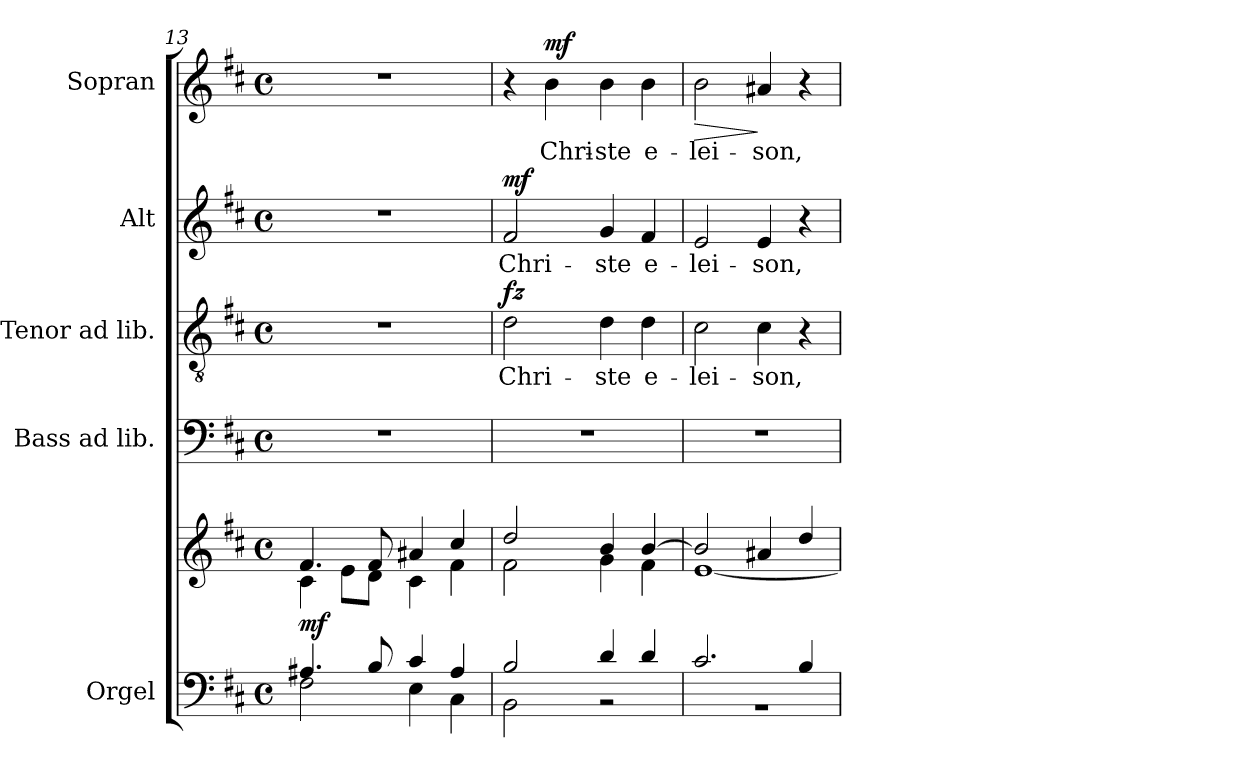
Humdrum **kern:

**kern	**kern	**dynam	**kern	**kern	**text	**dynam	**kern	**text	**dynam	**kern	**text	**dynam
*part5	*part5	*part5	*part4	*part3	*part3	*part3	*part2	*part2	*part2	*part1	*part1	*part1
*staff6	*staff5	*staff5/6	*staff4	*staff3	*staff3	*staff3	*staff2	*staff2	*staff2	*staff1	*staff1	*staff1
*I"Orgel	*	*	*I"Bass ad lib.	*I"Tenor ad lib.	*	*	*I"Alt	*	*	*I"Sopran	*	*
*I'Org.	*	*	*I'B.	*I'T.	*	*	*I'A.	*	*	*I'S.	*	*
!!LO:PB:g=z
*clefF4	*clefG2	*	*clefF4	*clefGv2	*	*	*clefG2	*	*	*clefG2	*	*
*k[f#c#]	*k[f#c#]	*	*k[f#c#]	*k[f#c#]	*	*	*k[f#c#]	*	*	*k[f#c#]	*	*
*D:	*D:	*	*D:	*D:	*	*	*D:	*	*	*D:	*	*
*M4/4	*M4/4	*	*M4/4	*M4/4	*	*	*M4/4	*	*	*M4/4	*	*
*met(c)	*met(c)	*	*met(c)	*met(c)	*	*	*met(c)	*	*	*met(c)	*	*
=13	=13	=13	=13	=13	=13	=13	=13	=13	=13	=13	=13	=13
*^	*^	*	*	*	*	*	*	*	*	*	*	*
!	!	!	!	!LO:DY:b	!	!	!	!	!	!	!	!	!	!
4.A#X/	2F#\	4.f#/	4c#\	mf	1r	1r	.	.	1r	.	.	1r	.	.
.	.	.	8e\L	.	.	.	.	.	.	.	.	.	.	.
8B/	.	8f#/	8d\J	.	.	.	.	.	.	.	.	.	.	.
4c#/	4E\	4a#X/	4c#\	.	.	.	.	.	.	.	.	.	.	.
4A#/	4C#\	4cc#/	4f#\	.	.	.	.	.	.	.	.	.	.	.
=14	=14	=14	=14	=14	=14	=14	=14	=14	=14	=14	=14	=14	=14	=14
!	!	!	!	!	!	!	!LO:LY:b	!LO:DY:a	!	!LO:LY:b	!LO:DY:a	!	!	!
2B/	2BB\	2dd/	2f#\	.	1r	2d\	Chri-	fz	2f#/	Chri-	mf	4r	.	.
!	!	!	!	!	!	!	!	!	!	!	!	!	!LO:LY:b	!LO:DY:a
.	.	.	.	.	.	.	.	.	.	.	.	4b\	Chri-	mf
!	!	!	!	!	!	!	!LO:LY:b	!	!	!LO:LY:b	!	!	!LO:LY:b	!
4d/	2rBB	4b/	4g\	.	.	4d\	-ste	.	4g/	-ste	.	4b\	-ste	.
!	!	!	!	!	!	!	!LO:LY:b	!	!	!LO:LY:b	!	!	!LO:LY:b	!
4d/	.	[>4b/	4f#\	.	.	4d\	e-	.	4f#/	e-	.	4b\	e-	.
=15	=15	=15	=15	=15	=15	=15	=15	=15	=15	=15	=15	=15	=15	=15
!	!	!	!	!	!	!	!LO:LY:b	!	!	!LO:LY:b	!	!	!LO:LY:b	!LO:HP:b
2.c#/	1rBB	2b/]	[<1e	.	1r	2c#\	-lei-	.	2e/	-lei-	.	2b\	-lei-	>
!	!	!	!	!	!	!	!LO:LY:b	!	!	!LO:LY:b	!	!	!LO:LY:b	!
.	.	4a#X/	.	.	.	4c#\	-son,	.	4e/	-son,	.	4a#X/	-son,	]
4B/	.	4dd/	.	.	.	4r	.	.	4r	.	.	4r	.	.
*v	*v	*	*	*	*	*	*	*	*	*	*	*	*	*
*	*v	*v	*	*	*	*	*	*	*	*	*	*	*
=	=	=	=	=	=	=	=	=	=	=	=	=
*-	*-	*-	*-	*-	*-	*-	*-	*-	*-	*-	*-	*-
